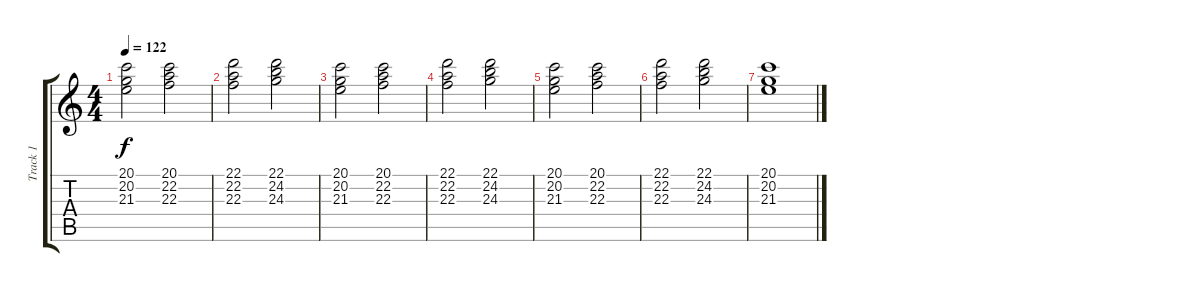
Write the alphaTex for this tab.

\track ("Track 1" "Track 1") {instrument stringensemble1}
\staff {score tabs}
\tuning (E4 B3 G3 D3 A2 E2) {hide}
\ts (4 4)
\tempo 122
\clef g2
\ks c
(20.1 20.2 21.3).2{dy f} (20.1 22.2 22.3).2 |
(22.1 22.2 22.3).2 (22.1 24.2 24.3).2 |
(20.1 20.2 21.3).2 (20.1 22.2 22.3).2 |
(22.1 22.2 22.3).2 (22.1 24.2 24.3).2 |
(20.1 20.2 21.3).2 (20.1 22.2 22.3).2 |
(22.1 22.2 22.3).2 (22.1 24.2 24.3).2 |
(20.1 20.2 21.3).1
